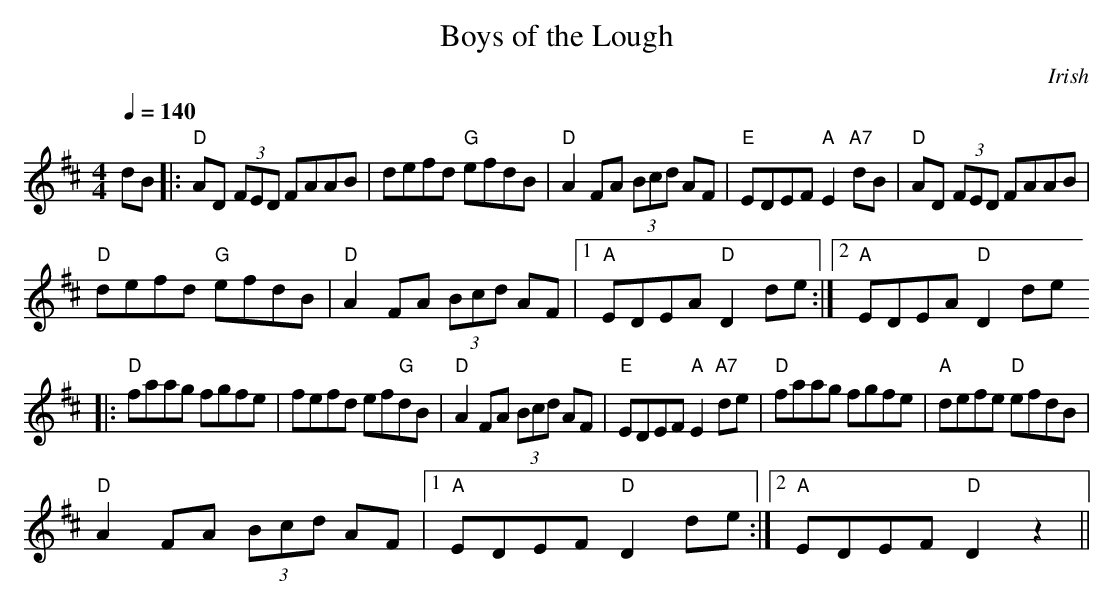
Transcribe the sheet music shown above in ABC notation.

X:1
T:Boys of the Lough
C:Irish
M:4/4
Q:1/4=140
L: 1/8  % quaver
K:D
dB  \
|:  "D"AD (3FED FAAB | defd "G"efdB | "D"A2 FA (3Bcd AF |"E" EDEF "A"E2 "A7"dB | "D"AD (3FED FAAB |
"D"defd "G"efdB | "D"A2 FA (3Bcd AF |1 "A"EDEA "D"D2  de :|2 "A"EDEA "D"D2 de
|: "D"faag fgfe  | fefd ef"G"dB | "D"A2 FA (3Bcd AF | "E"EDEF "A"E2 "A7"de |"D" faag   fgfe | "A"defe "D"efdB |
"D"A2 FA (3Bcd AF |1 "A"EDEF "D"D2 de :|2 "A"EDEF "D"D2 z2 ||
